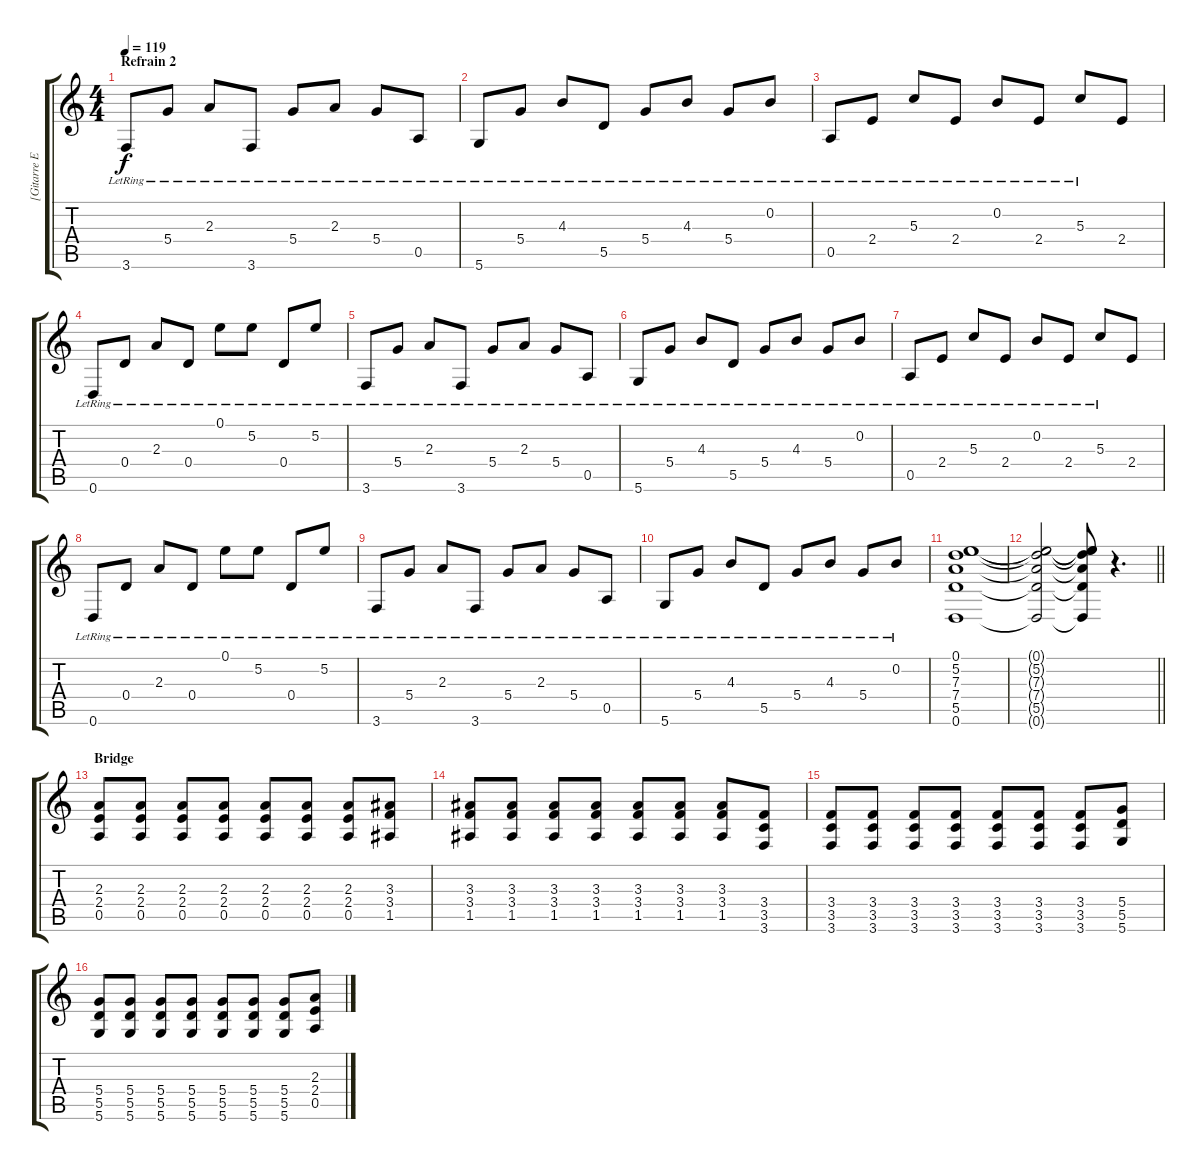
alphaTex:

\track ("[Gitarre Effekt]" "[Gitarre E") {instrument electricguitarjazz}
\staff {score tabs}
\tuning (E4 B3 G3 D3 A2 D2) {hide}
\ts (4 4)
\section ("" "Refrain 2")
\tempo 119
\clef g2
\ks c
3.6{lr}.8{dy f} 5.4{lr}.8 2.3{lr}.8 3.6{lr}.8 5.4{lr}.8 2.3{lr}.8 5.4{lr}.8 0.5{lr}.8 |
5.6{lr}.8 5.4{lr}.8 4.3{lr}.8 5.5{lr}.8 5.4{lr}.8 4.3{lr}.8 5.4{lr}.8 0.2{lr}.8 |
0.5{lr}.8 2.4{lr}.8 5.3{lr}.8 2.4{lr}.8 0.2{lr}.8 2.4{lr}.8 5.3{lr}.8 2.4.8 |
0.6{lr}.8 0.4{lr}.8 2.3{lr}.8 0.4{lr}.8 0.1{lr}.8 5.2{lr}.8 0.4{lr}.8 5.2{lr}.8 |
3.6{lr}.8 5.4{lr}.8 2.3{lr}.8 3.6{lr}.8 5.4{lr}.8 2.3{lr}.8 5.4{lr}.8 0.5{lr}.8 |
5.6{lr}.8 5.4{lr}.8 4.3{lr}.8 5.5{lr}.8 5.4{lr}.8 4.3{lr}.8 5.4{lr}.8 0.2{lr}.8 |
0.5{lr}.8 2.4{lr}.8 5.3{lr}.8 2.4{lr}.8 0.2{lr}.8 2.4{lr}.8 5.3{lr}.8 2.4.8 |
0.6{lr}.8 0.4{lr}.8 2.3{lr}.8 0.4{lr}.8 0.1{lr}.8 5.2{lr}.8 0.4{lr}.8 5.2{lr}.8 |
3.6{lr}.8 5.4{lr}.8 2.3{lr}.8 3.6{lr}.8 5.4{lr}.8 2.3{lr}.8 5.4{lr}.8 0.5{lr}.8 |
5.6{lr}.8 5.4{lr}.8 4.3{lr}.8 5.5{lr}.8 5.4{lr}.8 4.3{lr}.8 5.4{lr}.8 0.2{lr}.8 |
(0.1 5.2 7.3 7.4 5.5 0.6).1 |
\barLineRight lightlight
(0.1{t} 5.2{t} 7.3{t} 7.4{t} 5.5{t} 0.6{t}).2 (0.1{t} 5.2{t} 7.3{t} 7.4{t} 5.5{t} 0.6{t}).8 r.4{d} |
\section ("" "Bridge")
(2.3 2.4 0.5).8{volume 12 balance 2 instrument overdrivenguitar} (2.3 2.4 0.5).8 (2.3 2.4 0.5).8 (2.3 2.4 0.5).8 (2.3 2.4 0.5).8 (2.3 2.4 0.5).8 (2.3 2.4 0.5).8 (3.3 3.4 1.5).8 |
(3.3 3.4 1.5).8 (3.3 3.4 1.5).8 (3.3 3.4 1.5).8 (3.3 3.4 1.5).8 (3.3 3.4 1.5).8 (3.3 3.4 1.5).8 (3.3 3.4 1.5).8 (3.4 3.5 3.6).8 |
(3.4 3.5 3.6).8 (3.4 3.5 3.6).8 (3.4 3.5 3.6).8 (3.4 3.5 3.6).8 (3.4 3.5 3.6).8 (3.4 3.5 3.6).8 (3.4 3.5 3.6).8 (5.4 5.5 5.6).8 |
(5.4 5.5 5.6).8 (5.4 5.5 5.6).8 (5.4 5.5 5.6).8 (5.4 5.5 5.6).8 (5.4 5.5 5.6).8 (5.4 5.5 5.6).8 (5.4 5.5 5.6).8 (2.3 2.4 0.5).8
